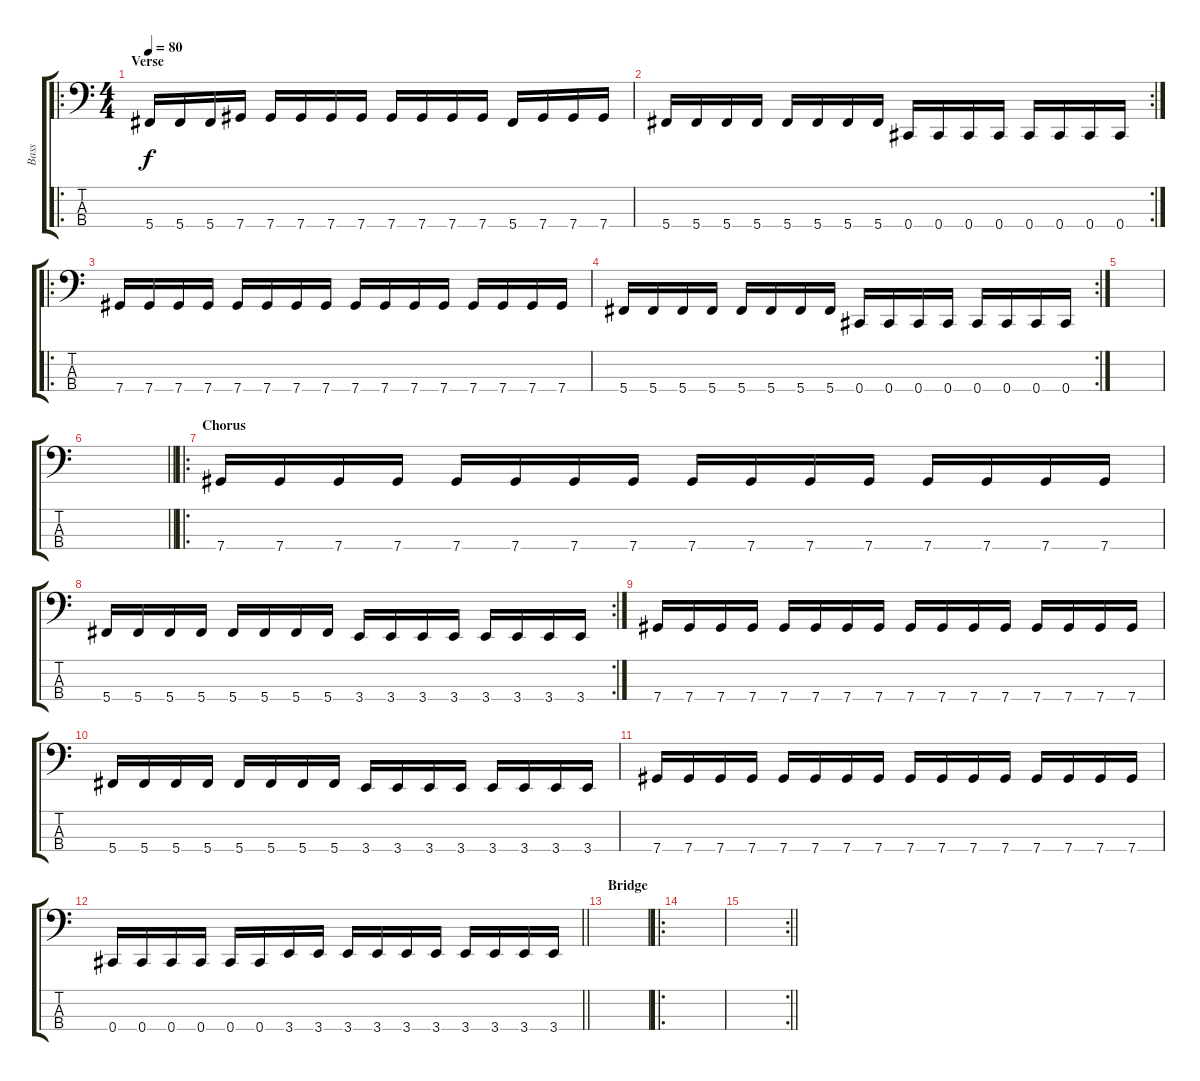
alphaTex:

\track ("Bass" "Bass") {instrument electricbasspick}
\staff {score tabs}
\tuning (Gb2 Db2 Ab1 Db1) {hide}
\ro
\ts (4 4)
\section ("" "Verse")
\tempo 80
\clef f4
\ks c
5.4.16{dy f} 5.4.16 5.4.16 7.4.16 7.4.16 7.4.16 7.4.16 7.4.16 7.4.16 7.4.16 7.4.16 7.4.16 5.4.16 7.4.16 7.4.16 7.4.16 |
\rc 2
5.4.16 5.4.16 5.4.16 5.4.16 5.4.16 5.4.16 5.4.16 5.4.16 0.4.16 0.4.16 0.4.16 0.4.16 0.4.16 0.4.16 0.4.16 0.4.16 |
\ro
7.4.16 7.4.16 7.4.16 7.4.16 7.4.16 7.4.16 7.4.16 7.4.16 7.4.16 7.4.16 7.4.16 7.4.16 7.4.16 7.4.16 7.4.16 7.4.16 |
\rc 2
5.4.16 5.4.16 5.4.16 5.4.16 5.4.16 5.4.16 5.4.16 5.4.16 0.4.16 0.4.16 0.4.16 0.4.16 0.4.16 0.4.16 0.4.16 0.4.16 |
|
\barLineRight lightlight
|
\ro
\section ("" "Chorus")
7.4.16 7.4.16 7.4.16 7.4.16 7.4.16 7.4.16 7.4.16 7.4.16 7.4.16 7.4.16 7.4.16 7.4.16 7.4.16 7.4.16 7.4.16 7.4.16 |
\rc 2
5.4.16 5.4.16 5.4.16 5.4.16 5.4.16 5.4.16 5.4.16 5.4.16 3.4.16 3.4.16 3.4.16 3.4.16 3.4.16 3.4.16 3.4.16 3.4.16 |
7.4.16 7.4.16 7.4.16 7.4.16 7.4.16 7.4.16 7.4.16 7.4.16 7.4.16 7.4.16 7.4.16 7.4.16 7.4.16 7.4.16 7.4.16 7.4.16 |
5.4.16 5.4.16 5.4.16 5.4.16 5.4.16 5.4.16 5.4.16 5.4.16 3.4.16 3.4.16 3.4.16 3.4.16 3.4.16 3.4.16 3.4.16 3.4.16 |
7.4.16 7.4.16 7.4.16 7.4.16 7.4.16 7.4.16 7.4.16 7.4.16 7.4.16 7.4.16 7.4.16 7.4.16 7.4.16 7.4.16 7.4.16 7.4.16 |
\barLineRight lightlight
0.4.16 0.4.16 0.4.16 0.4.16 0.4.16 0.4.16 3.4.16 3.4.16 3.4.16 3.4.16 3.4.16 3.4.16 3.4.16 3.4.16 3.4.16 3.4.16 |
\section ("" "Bridge")
|
\ro
|
\rc 2
\barLineRight lightlight
